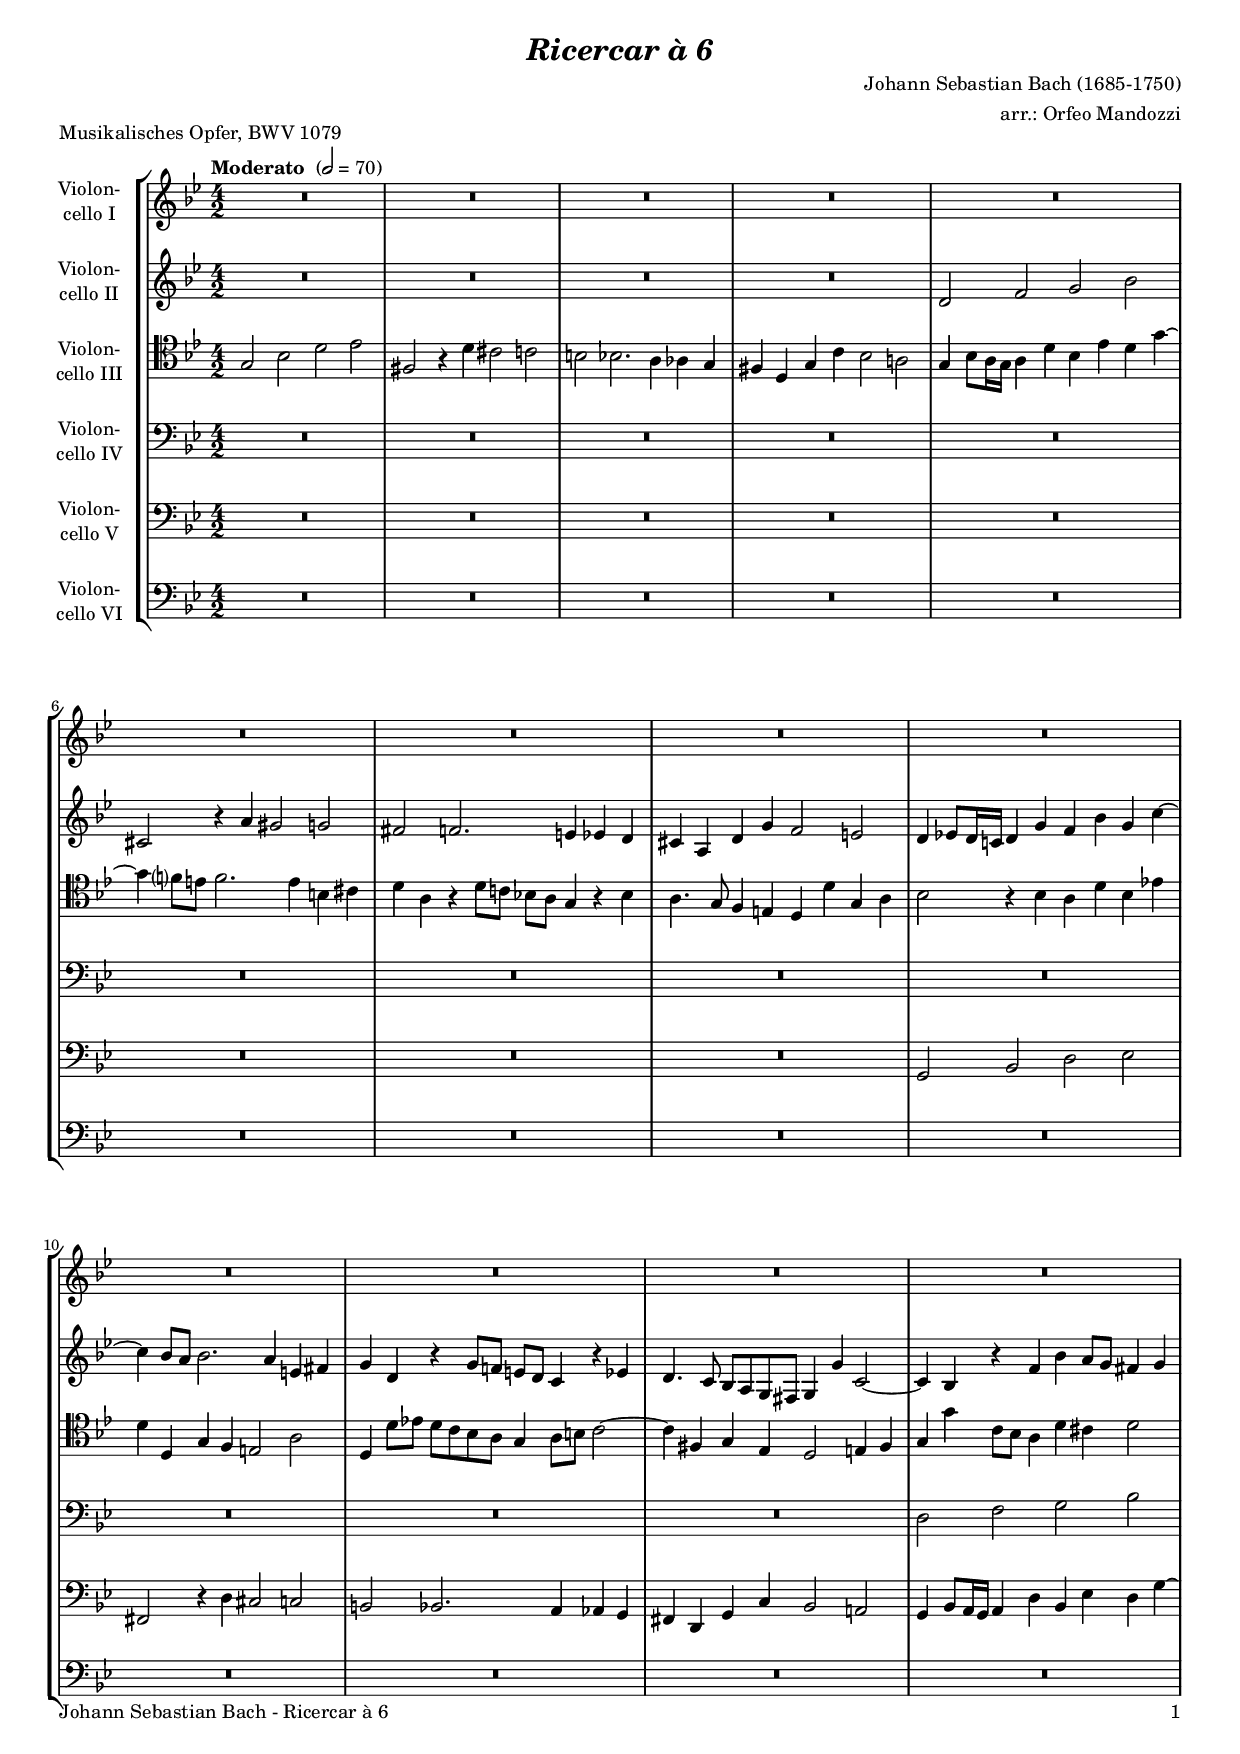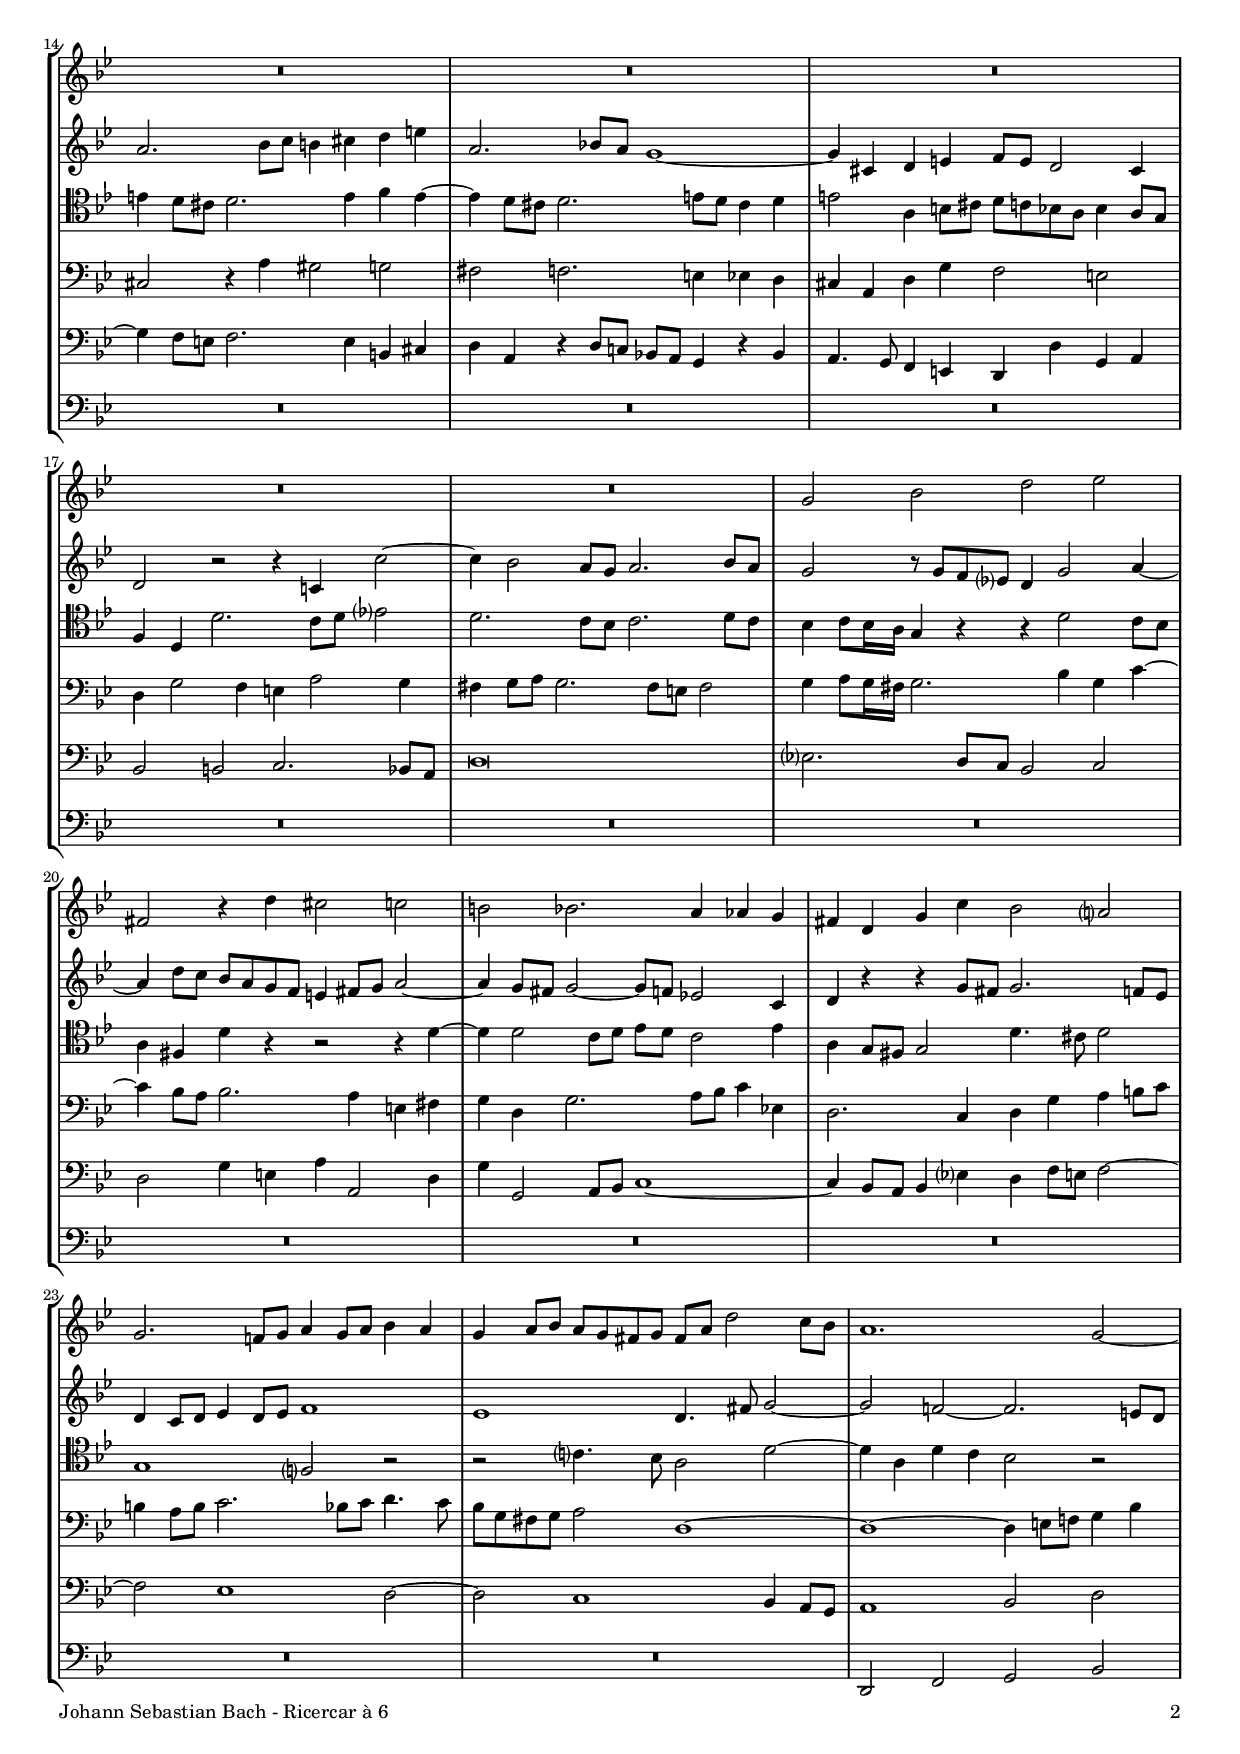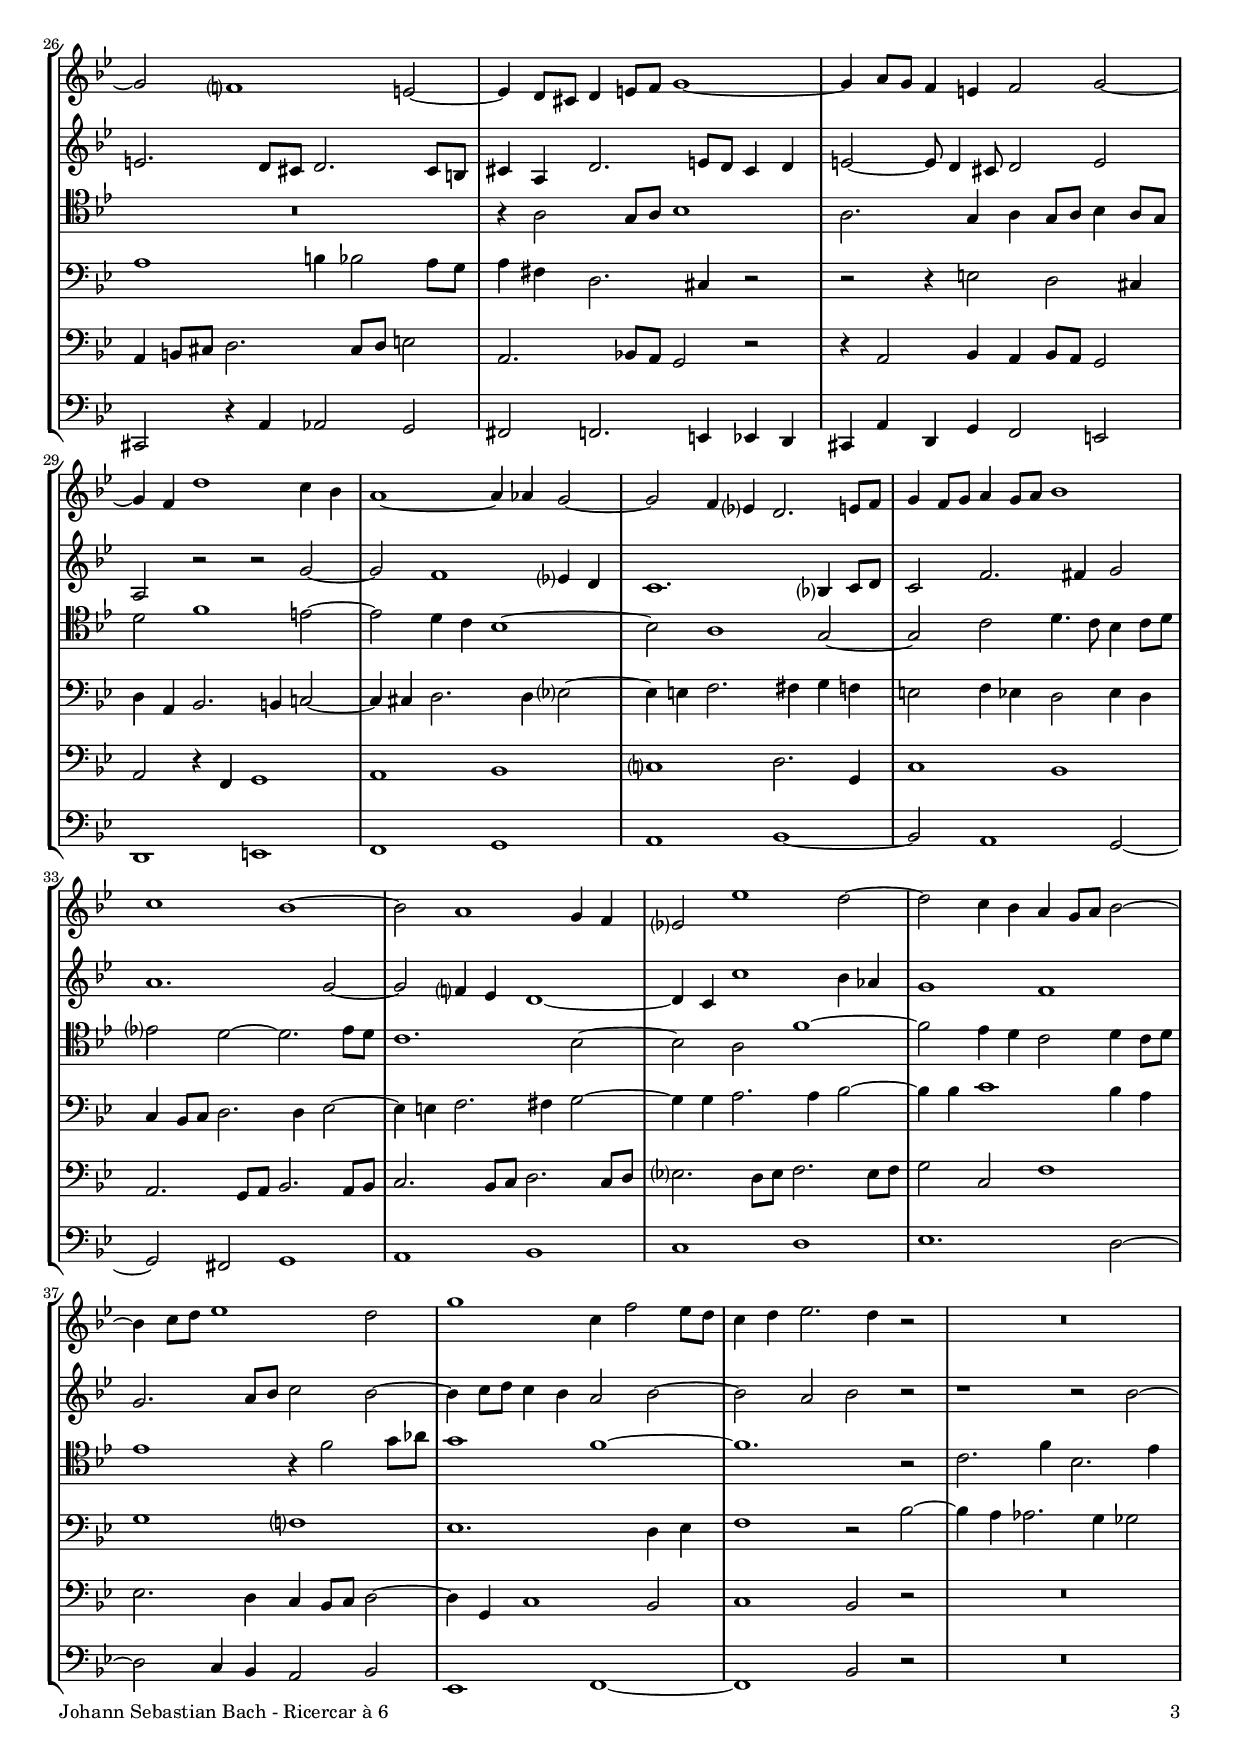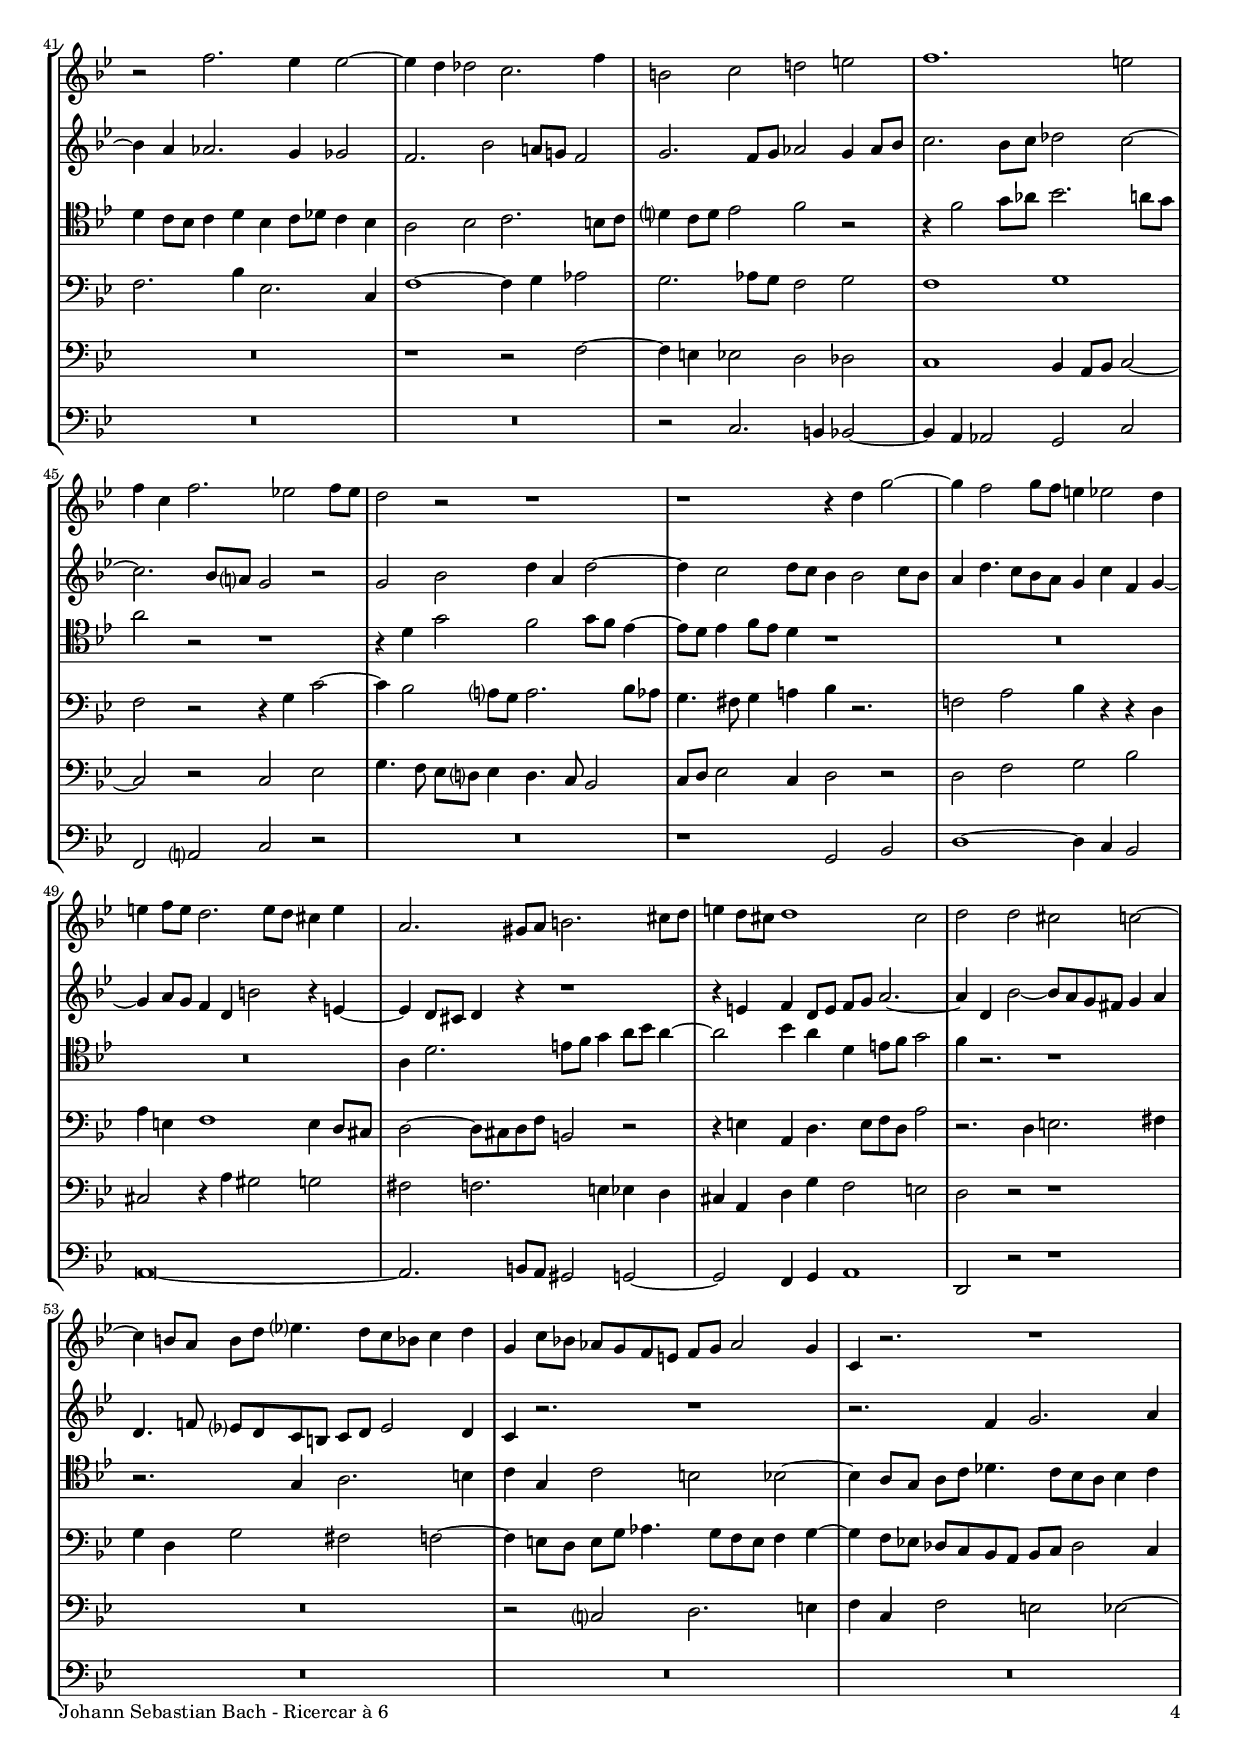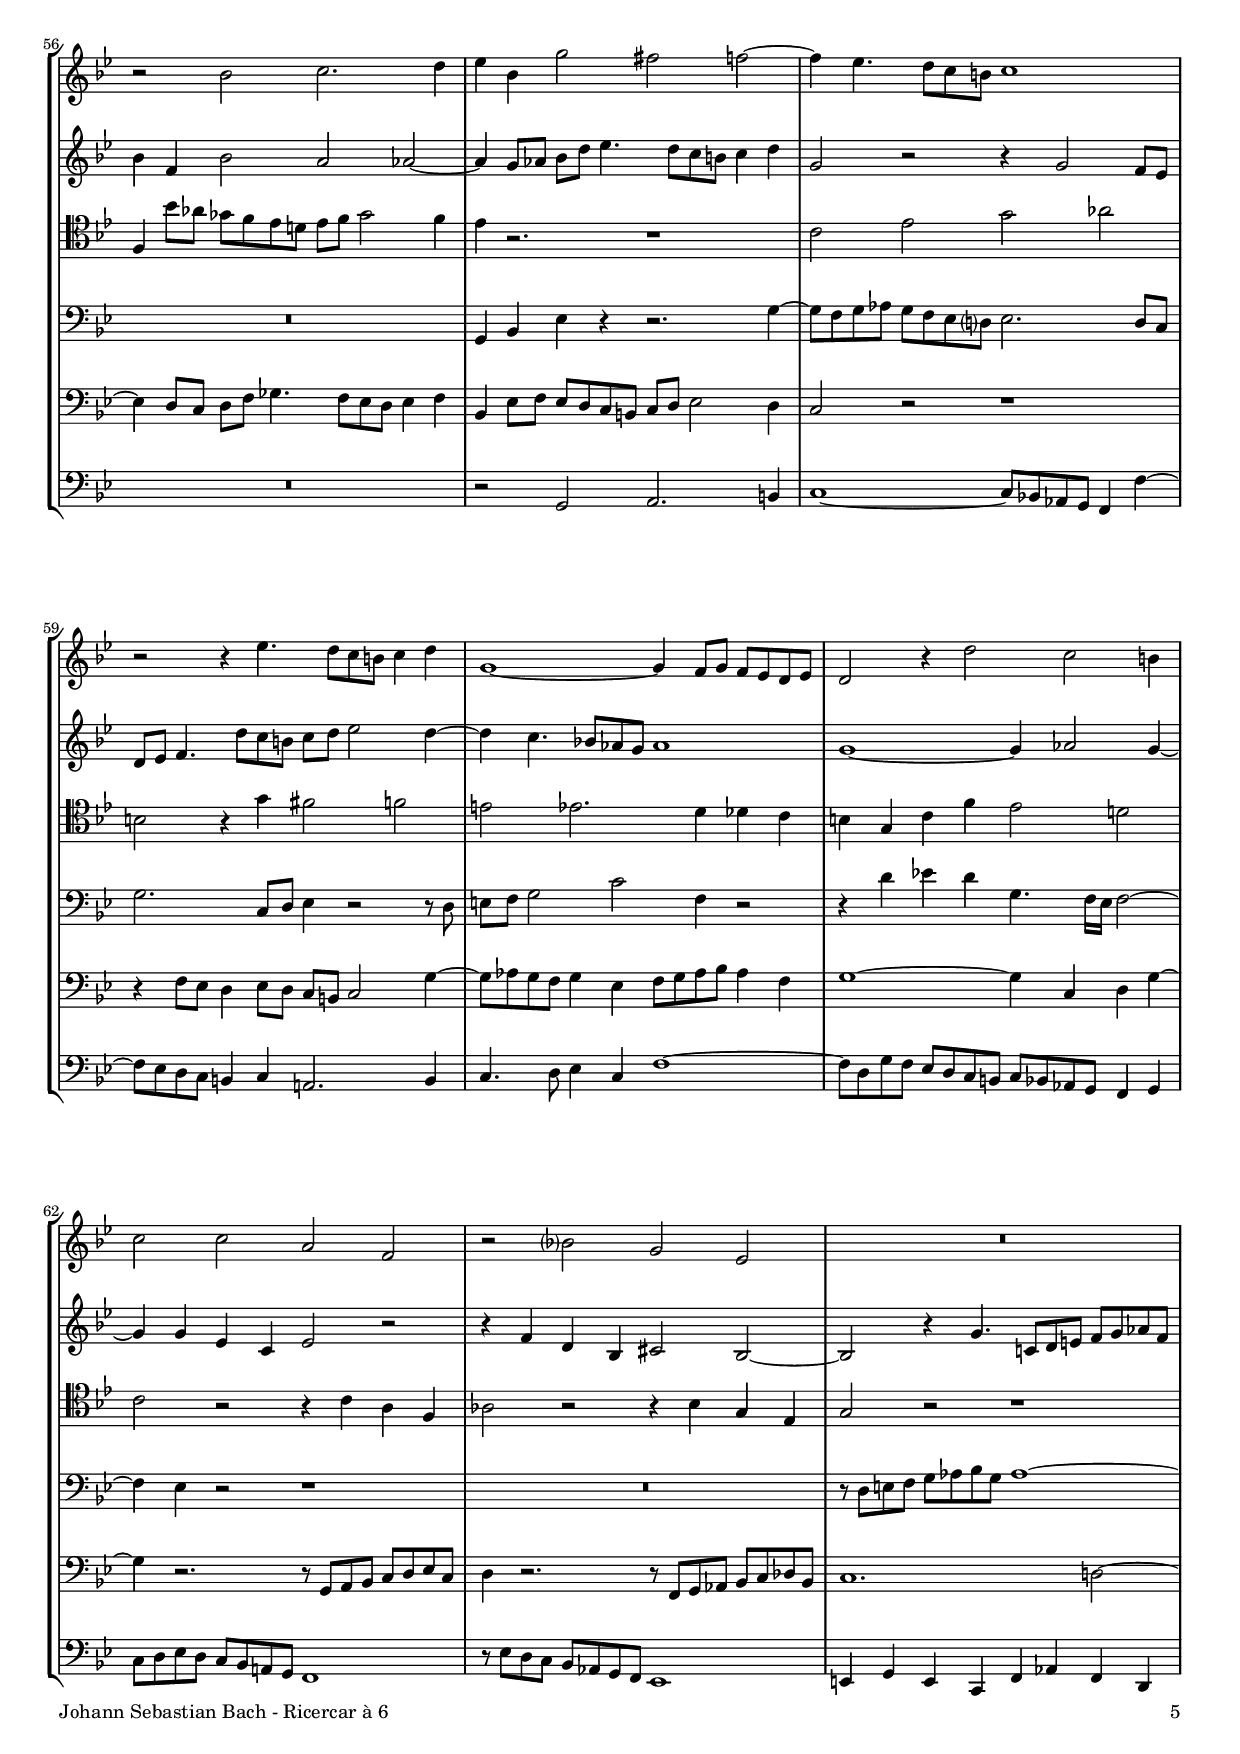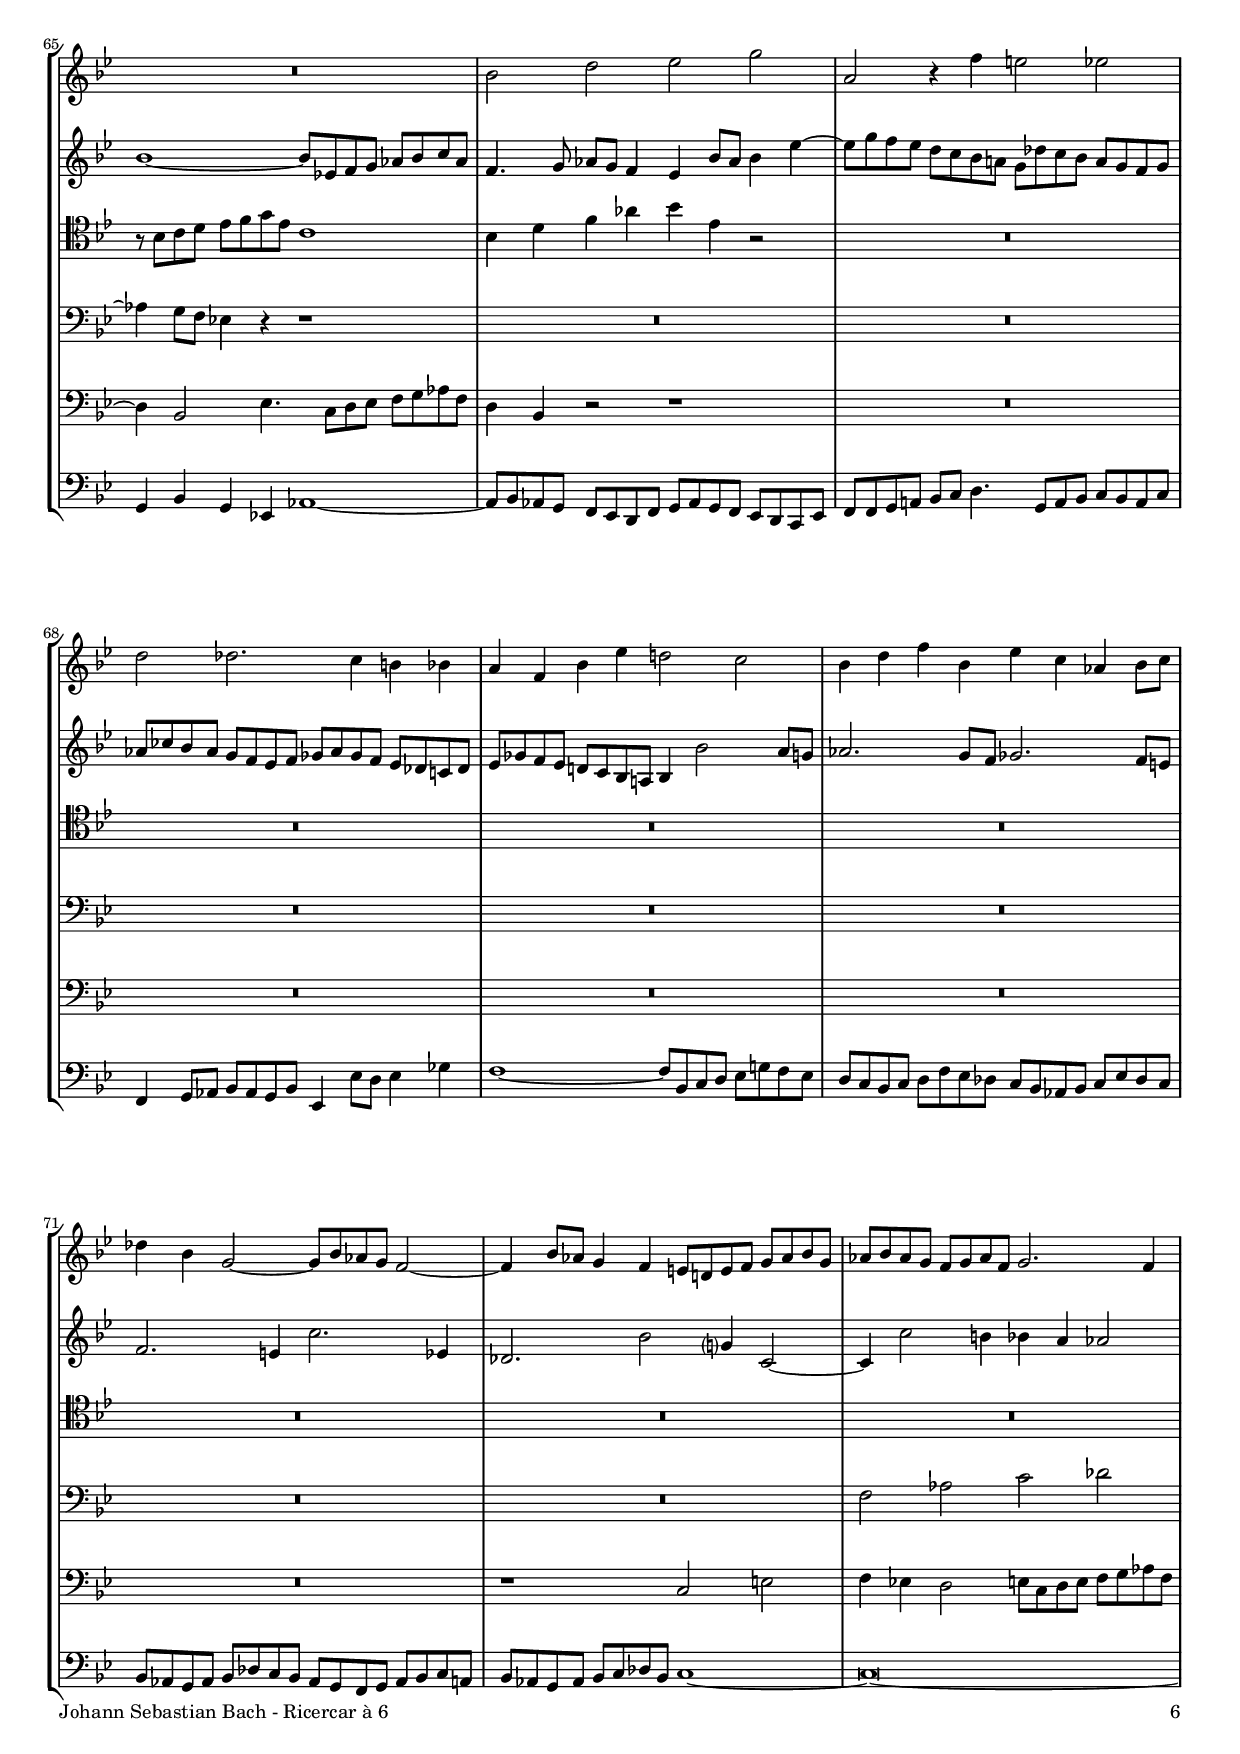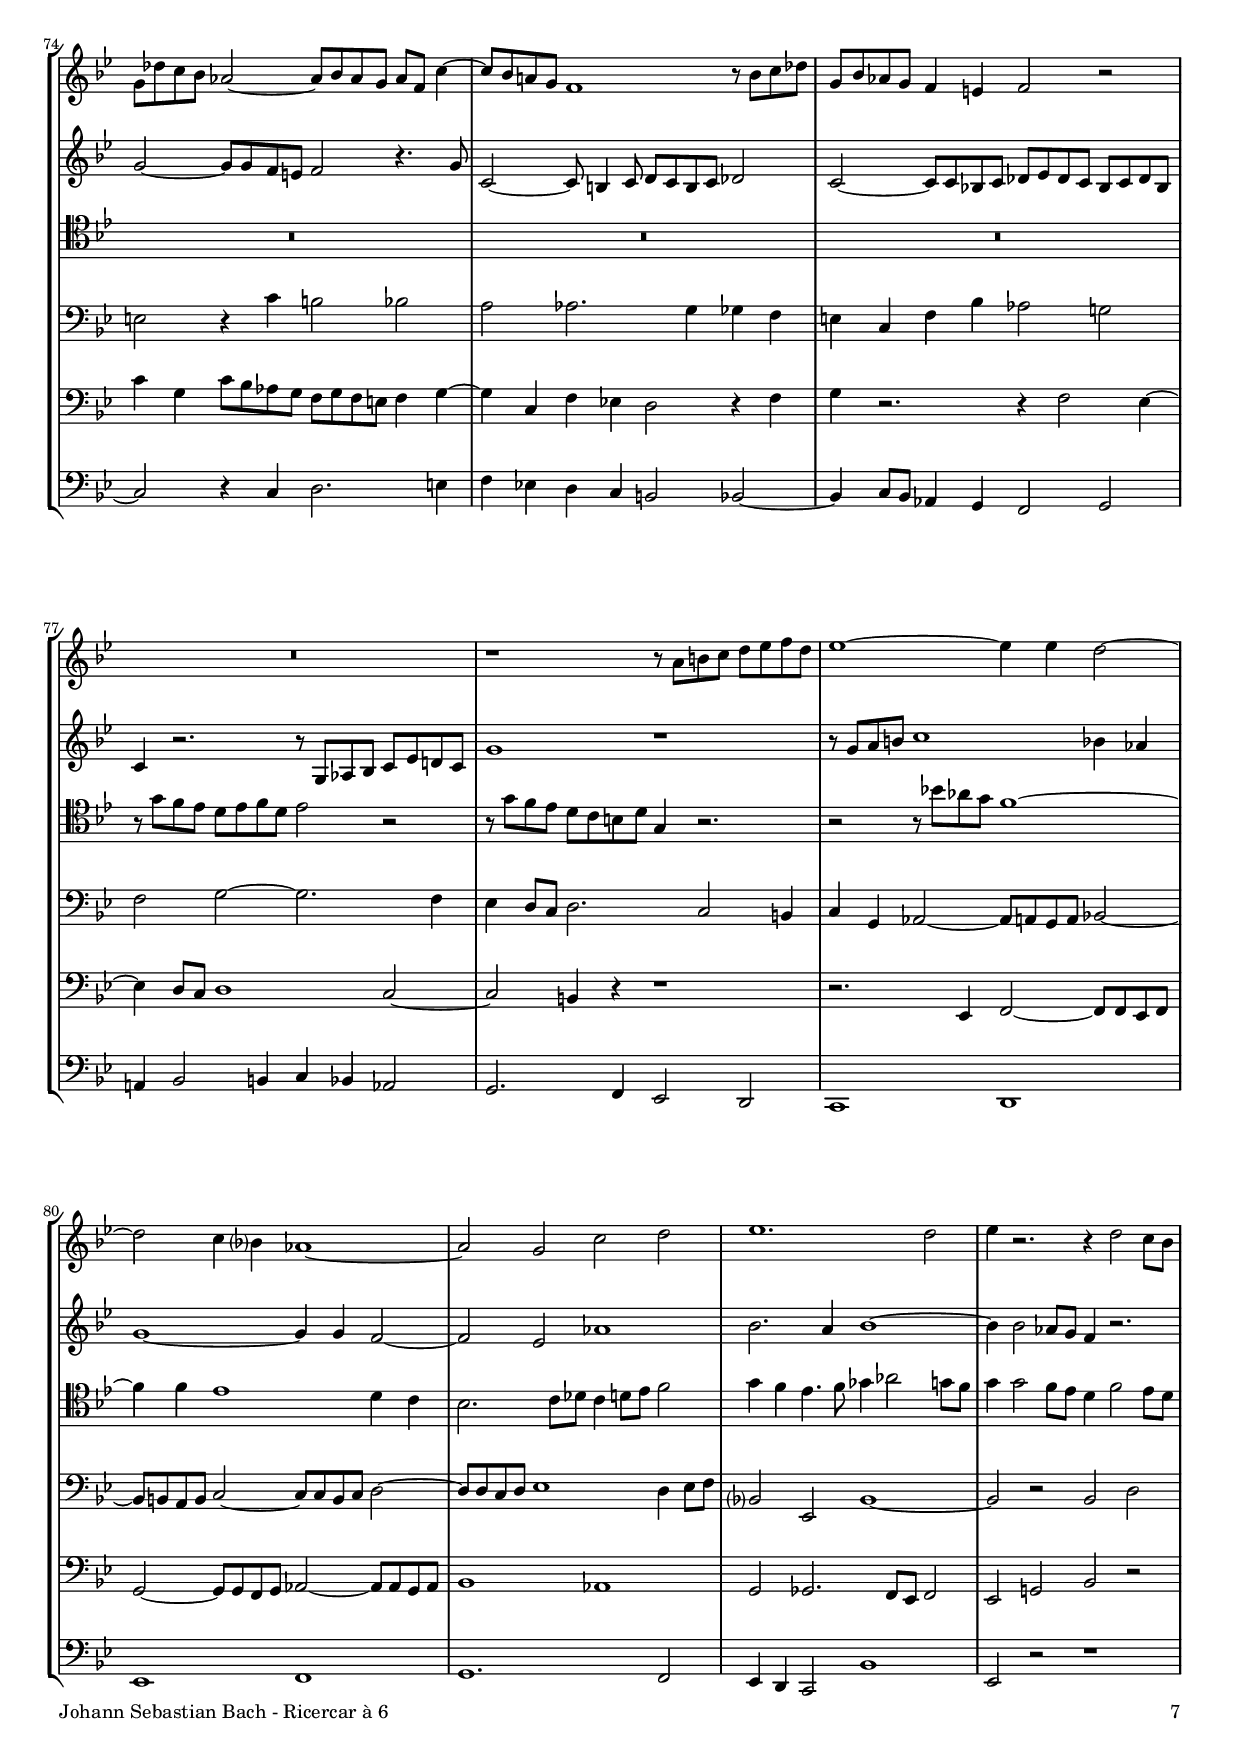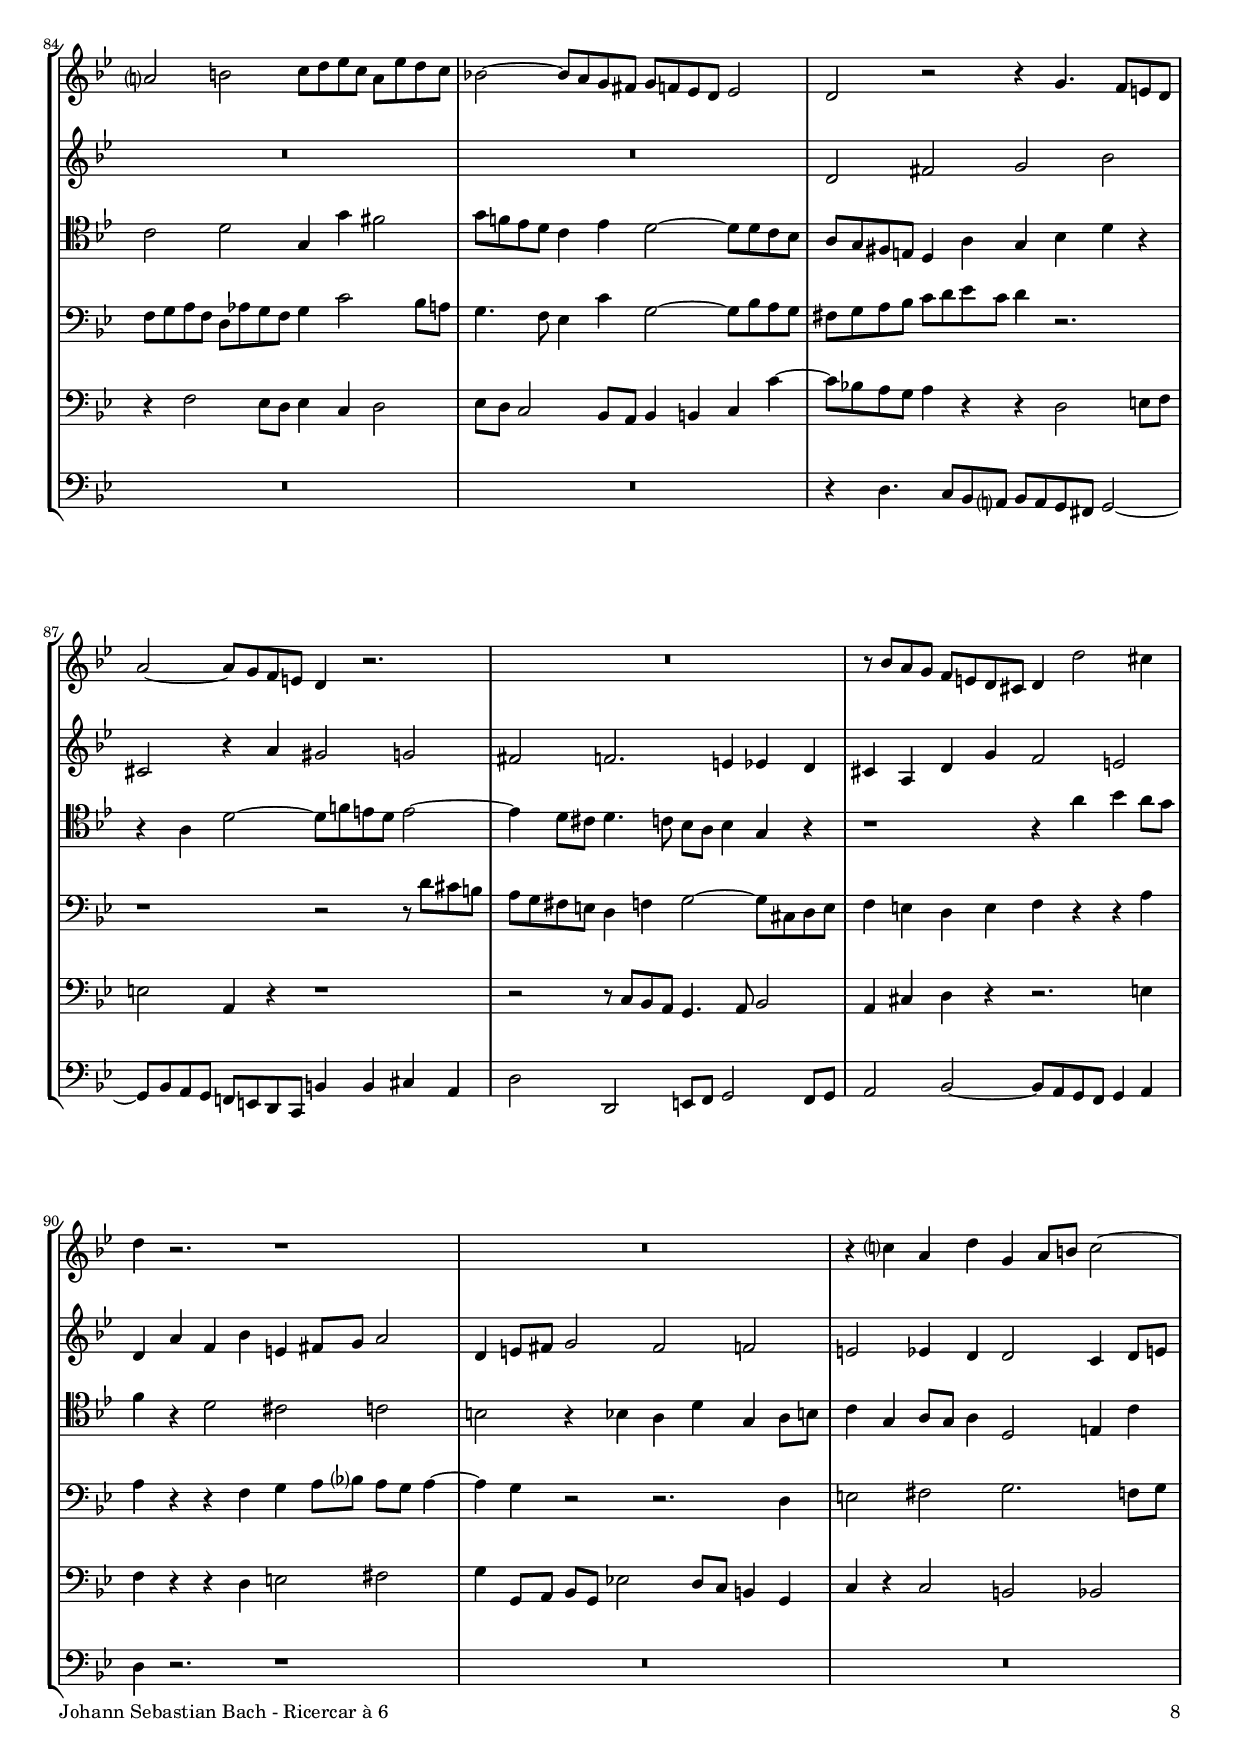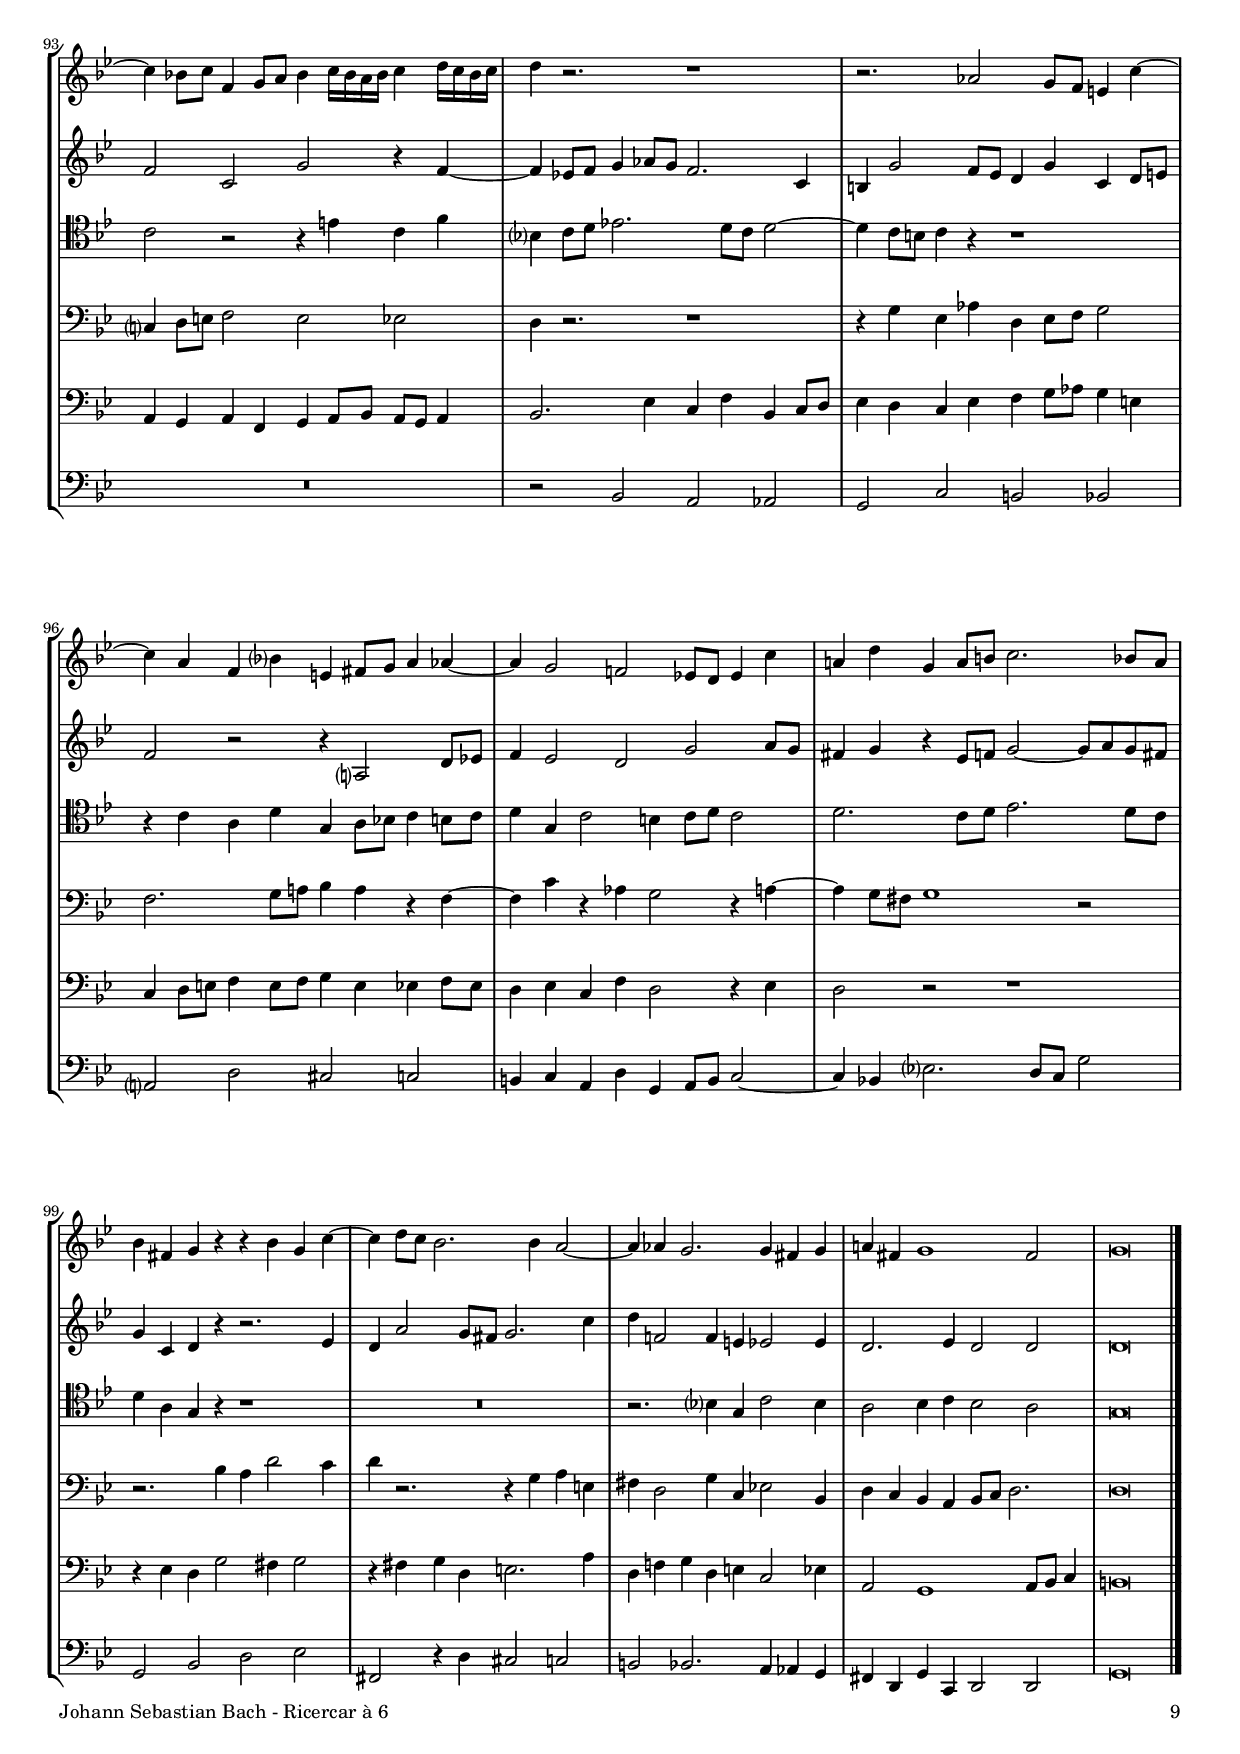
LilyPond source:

\version "2.18.2"
\include "deutsch.ly"
  
#(set-global-staff-size 16.525)

\header {
  title     = \markup \bold \italic "Ricercar à 6"
  composer  = "Johann Sebastian Bach (1685-1750)"
  arranger  = "arr.: Orfeo Mandozzi"
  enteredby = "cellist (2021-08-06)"
  piece     = "Musikalisches Opfer, BWV 1079"
}

voiceconsts = {
  \key g \minor
  \time 4/2
  \clef "bass"
  \numericTimeSignature
  \compressEmptyMeasures
  % Set default beaming for all staves
  \set Timing.beamExceptions = #'()
  \set Timing.baseMoment     = #(ly:make-moment 1 2)
  \set Timing.beatStructure  = #'(1 1 1 1)
  \tempo "Moderato " 2=70
}

micl = "clarinet"
mifl = "flute"
miob = "oboe"
mifh = "french horn"
misx = "tenor sax"
mist = "string ensemble 1"
miba = "cello"
%miba = "pizzicato strings"

daca = \mark \markup \box \italic "D.C."
pizz = \markup \bold \italic "pizz."
rall = \mark \markup \box \italic "rall."
rit  = \mark \markup \box \italic "riten."

va = \relative c'' {
  \voiceconsts 
  \clef "treble"

  R\breve*18
  g2 b d es
  fis, r4 d' cis2 c

  h b2. a4 as g
  fis d g c b2 a?
  g2. f!8 g a4 g8 a b4 a

  g a8 b a g fis g fis a d2 c8 b
  a1. g2~
  g f?1 e2~

  e4 d8 cis d4 e8 f g1~
  g4 a8 g f4 e f2 g~
  g4 f d'1 c4 b

  a1~ a4 as g2~
  g f4 es? d2. e8 f
  g4 f8 g a4 g8 a b1
  c b~

  b2 a1 g4 f
  es?2 es'1 d2~
  d c4 b a g8 a b2~

  b4 c8 d es1 d2
  g1 c,4 f2 es8 d
  c4 d es2. d4 r2
  R\breve

  r2 f2. es4 es2~
  es4 d des2 c2. f4
  h,2 c d! e
  f1. e2

  f4 c f2. es!2 f8 es
  d2 r r1
  r r4 d g2~

  g4 f2 g8 f e4 es2 d4
  e f8 e d2. e8 d cis4 e
  a,2. gis8 a h2. cis8 d

  e4 d8 cis d1 cis2
  d d cis c~
  c4 h8 a h[ d] es?4. d8 c b c4 d

  g, c8 b! as g f e f g as2 g4
  c, r2. r1
  r2 b' c2. d4

  es b g'2 fis f~
  f4 es4. d8 c h c1
  r2 r4 es4. d8 c h c4 d

  g,1~ g4 f8 g f es d es
  d2 r4 d'2 c h4
  c2 c a f

  r b? g es
  R\breve*2
  b'2 d es g
  a, r4 f' e2 es

  d des2. c4 h b
  a f b es d!2 c
  b4 d f b, es c as b8 c

  des4 b g2~ g8 b as g f2~
  f4 b8 as g4 f e8 d! e f g as b g
  as b as g f g as f g2. f4

  g8 des' c b as2~ as8 b as g as f c'4~
  c8 b a! g f1 r8 b c des
  g, b as g f4 e f2 r

  R\breve
  r1 r8 a h c d es f d
  es1~ es4 es d2~
  d c4 b? as1~

  as2 g c d
  es1. d2
  es4 r2. r4 d2 c8 b

  a?2 h c8 d es c a es' d c
  b!2~ b8 a g fis g f es d es2
  d r r4 g4. f8 e d

  a'2~ a8 g f e d4 r2.
  R\breve
  r8 b' a g f e d cis d4 d'2 cis4

  d r2. r1
  R\breve
  r4 c? a d g, a8 h c2~

  c4 b!8 c f,4 g8 a b4 c16 b a b c4 d16 c b c
  d4 r2. r1
  r2. as2 g8 f e4 c'~

  c a f b? e, fis8 g a4 as~
  as g2 f! es!8 d es4 c'
  a! d g, a8 h c2. b8 a

  b4 fis g r r b g c~
  c d8 c b2. b4 a2~

  a4 as g2. g4 fis g
  a! fis g1 fis2
  g\breve \bar "|."
}

vb = \relative c' {
  \voiceconsts 
  \clef "treble"

  R\breve*4
  d2 f g b
  cis, r4 a' gis2 g
  fis f2. e4 es d

  cis a d g f2 e
  d4 es!8 d16 c! d4 g f b g c~
  c b8 a b2. a4 e fis

  g d r g8 f! e d c4 r es
  d4. c8 b a g fis g4 g' c,2~
  c4 b r f' b a8 g fis4 g

  a2. b8 c h4 cis d e
  a,2. b!8 a g1~
  g4 cis, d e f8 e d2 cis4

  d2 r r4 c! c'2~
  c4 b2 a8 g a2. b8 a
  g2 r8 g f es? d4 g2 a4~

  a d8 c b a g f e4 fis8 g a2~
  a4 g8 fis g2~ g8 f es!2 c4
  d r r g8 fis g2. f8 es

  d4 c8 d es4 d8 es f1
  es d4. fis8 g2~
  g f!~ f2. e8 d

  e2. d8 cis d2. cis8 h
  cis4 a d2. e8 d cis4 d
  e2~ e8 d4 cis8 d2 e

  a, r r g'~
  g f1 es?4 d
  c1. b?4 c8 d
  c2 f2. fis4 g2

  a1. g2~
  g f?4 es d1~
  d4 c c'1 b4 as
  g1 f

  g2. a8 b c2 b~
  b4 c8 d c4 b a2 b~
  b a b r

  r1 r2 b~
  b4 a as2. g4 ges2
  f2. b2 a!8 g! f2

  g2. f8 g as2 g4 as8 b
  c2. b8 c des2 c~
  c2. b8 a? g2 r

  g b d4 a d2~
  d4 c2 d8 c b4 b2 c8 b
  a4 d4. c8 b a g4 c f, g~

  g a8 g f4 d h'2 r4 e,~
  e d8 cis d4 r r1
  r4 e f d8 e f g a2.~

  a4 d, b'2~ b8 a g fis g4 a
  d,4. f!8 es? d c h c d es2 d4
  c r2. r1

  r2. f4 g2. a4
  b f b2 a as~
  as4 g8 as b d es4. d8 c h c4 d

  g,2 r r4 g2 f8 es
  d es f4. d'8 c h c d es2 d4~
  d c4. b!8 as g as1

  g~ g4 as2 g4~
  g g es c es2 r
  r4 f d b cis2 b~

  b r4 g'4. c,!8 d e f g as f
  b1~ b8 es,! f g as b c as
  f4. g8 as[ g] f4 es b'8 as b4 es~

  es8 g f es d c b a! g des' c b a g f g
  as ces b as g f es f ges as ges f es des c! des
  
  es ges f es d! c b a! b4 b'2 a8 g
  as2. g8 f ges2. f8 e
  f2. e4 c'2. es,4

  des2. b'2 g?4 c,2~
  c4 c'2 h4 b a as2
  g~ g8 g f e f2 r4. g8

  c,2~ c8 h4 c8 d c h c des2
  c~ c8 c b! c des es des c b c des b

  c4 r2. r8 g as b c es d! c
  g'1 r
  r8 g a h c1 b4 as

  g1~ g4 g f2~
  f es as1
  b2. a4 b1~
  b4 b2 as8 g f4 r2.

  R\breve*2
  d2 fis g b
  cis, r4 a' gis2 g
  fis f2. e4 es d

  cis a d g f2 e
  d4 a' f b e, fis8 g a2
  d,4 e8 fis g2 fis f

  e es4 d d2 c4 d8 e
  f2 c g' r4 f~
  f es!8 f g4 as8 g f2. c4

  h g'2 f8 es d4 g c, d8 e
  f2 r r4 a,?2 d8 es!
  f4 es2 d g a8 g

  fis4 g r es8 f g2~ g8 a g fis
  g4 c, d r r2. es4
  d a'2 g8 fis g2. c4

  d f,!2 f4 e es2 es4
  d2. es4 d2 d
  d\breve \bar "|."
}

vc = \relative c' {
  \voiceconsts 
  \clef "tenor"

  g2 b d es
  fis, r4 d' cis2 c
  h b2. a4 as g

  fis d g c b2 a!
  g4 b8 a16 g a4 d b es d g~
  g f?8 e f2. e4 h cis

  d a r d8 c! b! a g4 r b
  a4. g8 f4 e d d' g, a
  b2 r4 b a d b es!

  d d, g f e2 a
  d,4 d'8 es! d c b a g4 a8 h c2~
  c4 fis, g es d2 e4 fis

  g g' c,8 b a4 d cis d2
  e4 d8 cis d2. e4 f e~
  e d8 cis d2. e8 d cis4 d

  e2 a,4 h8 cis d c b a b4 a8 g
  f4 d d'2. c8 d es?2
  d2. c8 b c2. d8 c

  b4 c8 b16 a g4 r r d'2 c8 b
  a4 fis d' r r2 r4 d~
  d d2 c8 d es d c2 es4

  a, g8 fis g2 d'4. cis8 d2
  g,1 f?2 r

  r c'?4. b8 a2 d~
  d4 a d c b2 r
  R\breve

  r4 a2 g8 a b1
  a2. g4 a g8 a b4 a8 g
  d'2 f1 e2~
  e d4 c b1~

  b2 a1 g2~
  g c d4. c8 b4 c8 d
  es?2 d~ d2. es8 d
  c1. b2~

  b a f'1~
  f2 es4 d c2 d4 c8 d
  es1 r4 f2 g8 as
  g1 f~

  f1. r2
  c2. f4 b,2. es4
  d c8 b c4 d b c8 des c4 b
  a2 b c2. h8 c

  d?4 c8 d es2 f r
  r4 f2 g8 as b2. a8 g
  a2 r r1

  r4 d, g2 f g8 f es4~
  es8 d es4 f8 es d4 r1
  R\breve*2

  a4 d2. e8 f g4 a8 b a4~
  a2 b4 a d, e8 f g2
  f4 r2. r1

  r2. g,4 a2. h4
  c g c2 h b~
  b4 a8 g a c des4. c8 b a b4 c

  f, b'8 as ges f es d! es8 f ges2 f4
  es r2. r1
  c2 es g as

  h, r4 g' fis2 f
  e es2. d4 des c
  h g c f es2 d!

  c r r4 c a f
  as2 r r4 b g es
  g2 r r1

  r8 b c d es f g es c1
  b4 d f as b es, r2
  R\breve*10

  r8 g f es d es f d es2 r
  r8 g f es d c h d g,4 r2.
  r2 r8 b'! as g f1~

  f4 f es1 d4 c
  b2. c8 des c4 d8 es f2
  g4 f es4. f8 ges4 as2 g8 f

  g4 g2 f8 es d4 f2 es8 d
  c2 d g,4 g' fis2
  g8 f! es d c4 es d2~ d8 d c b

  a g fis e d4 a' g b d r
  r a d2~ d8 f! e d e2~
  e4 d8 cis d4. c8 b a b4 g r

  r1 r4 a' b a8 g
  f4 r d2 cis c
  h r4 b a d g, a8 h

  c4 g a8 g a4 d,2 e4 c'
  c2 r r4 e c f
  b,? c8 d es!2. d8 c d2~

  d4 c8 h c4 r r1
  r4 c a d g, a8 b! c4 h8 c
  d4 g, c2 h4 c8 d c2

  d2. c8 d es2. d8 c
  d4 a g r r1
  R\breve

  r2. b?4 g c2 b4
  a2 b4 c b2 a
  g\breve \bar "|."
}

vd = \relative c {
  \voiceconsts 

  R\breve*12
  d2 f g b
  cis, r4 a' gis2 g

  fis f2. e4 es d
  cis a d g f2 e
  d4 g2 f4 e a2 g4

  fis g8 a g2. fis8 e fis2
  g4 a8 g16 fis g2. b4 g c~
  c b8 a b2. a4 e fis

  g d g2. a8 b c4 es,!
  d2. c4 d g a h8 c
  h4 a8 h c2. b8 c d4. c8

  b g fis g a2 d,1~
  d~ d4 e8 f! g4 b
  a1 h4 b2 a8 g
  a4 fis d2. cis4 r2

  r r4 e2 d cis4
  d a b2. h4 c!2~
  c4 cis d2. d4 es?2~

  es4 e f2. fis4 g f
  e2 f4 es d2 es4 d
  c b8 c d2. d4 es2~

  es4 e f2. fis4 g2~
  g4 g a2. a4 b2~
  b4 b c1 b4 a
  g1 f?

  es1. d4 es
  f1 r2 b~
  b4 a as2. g4 ges2
  f2. b4 es,2. c4

  f1~ f4 g as2
  g2. as8 g f2 g
  f1 g
  f2 r r4 g c2~

  c4 b2 a?8 g a2. b8 as
  g4. fis8 g4 a! b r2.
  f!2 a b4 r r d,

  a' e f1 e4 d8 cis
  d2~ d8 cis d f h,2 r
  r4 e a, d4. e8 f d a'2

  r2. d,4 e2. fis4
  g d g2 fis f~
  f4 e8 d e g as4. g8 f e f4 g~

  g f8 es! des c b a b c des2 c4
  R\breve
  g4 b es r r2. g4~

  g8 f g as g f es d? es2. d8 c
  g'2. c,8 d es4 r2 r8 d
  e f g2 c f,4 r2

  r4 d' es! d g,4. f16 es f2~
  f4 es r2 r1
  R\breve
  r8 d e f g as b g as1~

  as4 g8 f es!4 r r1
  R\breve*7
  f2 as c des

  e, r4 c' h2 b
  a as2. g4 ges f
  e c f b as2 g!

  f g~ g2. f4
  es d8 c d2. c2 h4
  c g as2~ as8 a g a b!2~

  b8 h a h c2~ c8 c h c d2~
  d8 d c d es1 d4 es8 f
  b,?2 es, b'1~

  b2 r b d
  f8 g a f d as' g f g4 c2 b8 a
  g4. f8 es4 c' g2~ g8 b a g

  fis g a b c d es c d4 r2.
  r1 r2 r8 d cis h
  a g fis e d4 f g2~ g8 cis, d e

  f4 e d e f r r a
  a r r f g a8 b? a g a4~
  a g r2 r2. d4

  e2 fis g2. f8 g
  c,?4 d8 e f2 e es
  d4 r2. r1

  r4 g es as d, es8 f g2
  f2. g8 a! b4 a r f~
  f c' r as g2 r4 a!~

  a g8 fis g1 r2
  r2. b4 a d2 c4
  d r2. r4 g, a e

  fis d2 g4 c, es!2 b4
  d c b a b8 c d2.
  d\breve \bar "|."
}

ve = \relative c {
  \voiceconsts

  R\breve*8
  g2 b d es
  fis, r4 d' cis2 c

  h b2. a4 as g
  fis d g c b2 a!
  g4 b8 a16 g a4 d b es d g~

  g f8 e f2. e4 h cis
  d a r d8 c! b! a g4 r b
  a4. g8 f4 e d d' g, a

  b2 h c2. b8 a
  d\breve
  es?2. d8 c b2 c
  d g4 e a a,2 d4

  g g,2 a8 b c1~
  c4 b8 a b4 es? d f8 e f2~
  f es1 d2~

  d c1 b4 a8 g
  a1 b2 d
  a4 h8 cis d2. cis8 d e2
  a,2. b!8 a g2 r

  r4 a2 b4 a b8 a g2
  a r4 f g1
  a b
  c? d2. g,4

  c1 b
  a2. g8 a b2. a8 b
  c2. b8 c d2. c8 d
  es?2. d8 es f2. es8 f

  g2 c, f1
  es2. d4 c b8 c d2~
  d4 g, c1 b2
  c1 b2 r

  R\breve*2
  r1 r2 f'~
  f4 e es2 d des
  c1 b4 a8 b c2~

  c r c es
  g4. f8 es d? es4 d4. c8 b2
  c8 d es2 c4 d2 r

  d f g b
  cis, r4 a' gis2 g
  fis f2. e4 es d

  cis a d g f2 e
  d r r1
  R\breve
  r2 c? d2. e4

  f c f2 e es~
  es4 d8 c d f ges4. f8 es d es4 f
  b, es8 f es d c h c d es2 d4

  c2 r r1
  r4 f8 es d4 es8 d c h c2 g'4~
  g8 as g f g4 es f8 g as b as4 f

  g1~ g4 c, d g~
  g r2. r8 g, a b c d es c
  d4 r2. r8 f, g as b c des b

  c1. d!2~
  d4 b2 es4. c8 d es f g as f
  d4 b r2 r1
  R\breve*5

  r1 c2 e
  f4 es! d2 e8 c d e f g as f
  c'4 g c8 b as g f g f e f4 g~

  g c, f es! d2 r4 f
  g r2. r4 f2 es4~
  es d8 c d1 c2~

  c h4 r r1
  r2. es,4 f2~ f8 f es f
  g2~ g8 g f g as2~ as8 as g as

  b1 as
  g2 ges2. f8 es f2
  es g! b r
  r4 f'2 es8 d es4 c d2

  es8 d c2 b8 a b4 h c c'~
  c8 b! a g a4 r r d,2 e8 f
  e2 a,4 r r1

  r2 r8 c b a g4. a8 b2
  a4 cis d r r2. e4
  f r r d e2 fis

  g4 g,8 a b g es'!2 d8 c h4 g
  c r c2 h b
  a4 g a f g a8 b a g a4

  b2. es4 c f b, c8 d
  es4 d c es f g8 as g4 e
  c d8 e f4 e8 f g4 e es f8 es

  d4 es c f d2 r4 es
  d2 r r1
  r4 es d g2 fis4 g2

  r4 fis g d e2. a4
  d, f! g d e c2 es4
  a,2 g1 a8 b c4
  h\breve \bar "|."
}

vf = \relative c, {
  \voiceconsts 

  R\breve*24
  d2 f g b
  cis, r4 a' as2 g

  fis f2. e4 es d
  cis a' d, g f2 e
  d1 e
  f g
  
  a b~
  b2 a1 g2~
  g fis g1
  a b
  c d

  es1. d2~
  d c4 b a2 b
  es,1 f~
  f b2 r
  R\breve*3

  r2 c2. h4 b2~
  b4 a as2 g c
  f, a? c r
  R\breve

  r1 g2 b
  d1~ d4 c b2
  a\breve~
  a2. h8 a gis2 g~

  g f4 g a1
  d,2 r r1
  R\breve*4
  r2 g a2. h4

  c1~ c8 b! as g f4 f'~
  f8 es d c h4 c a!2. h4
  c4. d8 es4 c f1~

  f8 d g f es d c h c b as g f4 g
  c8 d es d c b a! g f1
  r8 es' d c b as g f es1

  e4 g e c f as f d
  g b g es! as1~
  as8 b as g f es d f g as g f es d c es

  f f g a! b c d4. g,8 a b c b a c
  f,4 g8 as b as g b es,4 es'8 d es4 ges

  f1~ f8 b, c d es g! f es
  d c b c d f es des c b as b c es des c

  b as g as b des c b as g f g as b c a
  b as g as b c des b c1~
  c\breve~

  c2 r4 c d2. e4
  f es! d c h2 b~
  b4 c8 b as4 g f2 g

  a!4 b2 h4 c b as2
  g2. f4 es2 d
  c1 d
  es f

  g1. f2
  es4 d c2 b'1
  es,2 r r1
  R\breve*2

  r4 d'4. c8 b a? b a g fis g2~
  g8 b a g f! e d c h'4 h cis a
  d2 d, e8 f g2 f8 g

  a2 b~ b8 a g f g4 a
  d r2. r1
  R\breve*3
  r2 b a as

  g c h b
  a? d cis c
  h4 c a d g, a8 h c2~

  c4 b! es?2. d8 c g'2
  g, b d es
  fis, r4 d' cis2 c

  h b2. a4 as g
  fis d g c, d2 d
  g\breve \bar "|."
}


music = \new StaffGroup <<
      \new Staff {
	\set Staff.midiInstrument = \miba
	\set Staff.instrumentName = \markup \center-column { "Violon-" "cello I" }
	\transpose g g { \va }
      }

      \new Staff {
	\set Staff.midiInstrument = \miba
	\set Staff.instrumentName = \markup \center-column { "Violon-" "cello II" }
	\transpose g g { \vb }
      }

      \new Staff {
	\set Staff.midiInstrument = \miba
	\set Staff.instrumentName = \markup \center-column { "Violon-" "cello III" }
	\transpose g g { \vc }
      }

      \new Staff {
	\set Staff.midiInstrument = \miba
	\set Staff.instrumentName = \markup \center-column { "Violon-" "cello IV" }
	\transpose g g { \vd }
      }

      \new Staff {
	\set Staff.midiInstrument = \miba
	\set Staff.instrumentName = \markup \center-column { "Violon-" "cello V" }
	\transpose g g { \ve }
      }

      \new Staff {
	\set Staff.midiInstrument = \miba
	\set Staff.instrumentName = \markup \center-column { "Violon-" "cello VI" }
	\transpose g g { \vf }
      }
>>

\book {
   \paper {
    print-page-number = ##t
    print-first-page-number = ##t
    ragged-last-bottom = ##f
    oddHeaderMarkup = \markup \null
    evenHeaderMarkup = \markup \null
    oddFooterMarkup = \markup {
      \fill-line {
        \on-the-fly #print-page-number-check-first
        "Johann Sebastian Bach - Ricercar à 6" \fromproperty #'page:page-number-string
      }
    }
    evenFooterMarkup = \oddFooterMarkup
  } \score {
    \music
    \layout {}
  }

  \score {
    \unfoldRepeats \music

    \midi {
      \context {
        \Score
      }
    }
  }
}